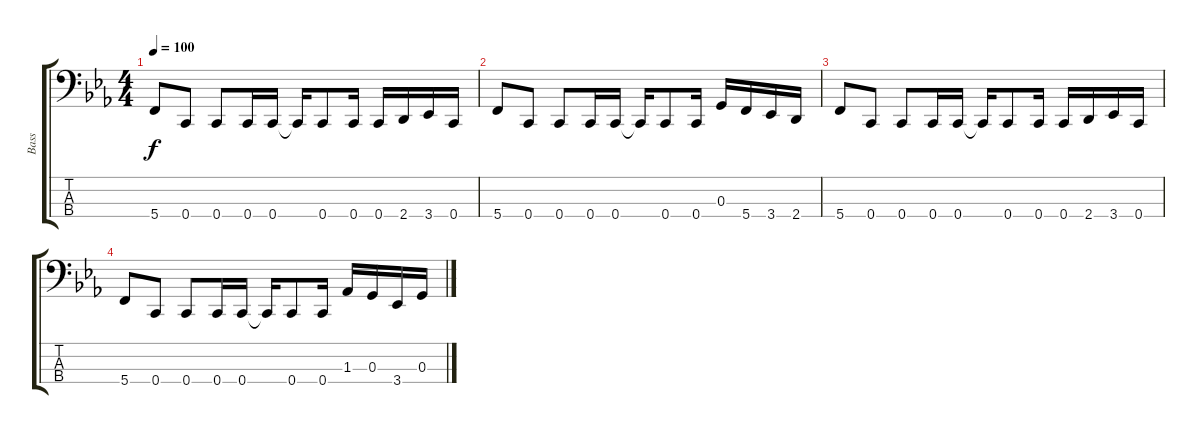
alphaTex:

\track ("Bass" "Bass") {instrument electricbasspick}
\staff {score tabs}
\tuning (F2 C2 G1 C1) {hide}
\ts (4 4)
\tempo 100
\clef f4
\ks eb
5.4.8{dy f} 0.4.8 0.4.8 0.4.16 0.4.16 0.4{t}.16 0.4.8 0.4.16 0.4.16 2.4.16 3.4.16 0.4.16 |
5.4.8 0.4.8 0.4.8 0.4.16 0.4.16 0.4{t}.16 0.4.8 0.4.16 0.3.16 5.4.16 3.4.16 2.4.16 |
5.4.8 0.4.8 0.4.8 0.4.16 0.4.16 0.4{t}.16 0.4.8 0.4.16 0.4.16 2.4.16 3.4.16 0.4.16 |
5.4.8 0.4.8 0.4.8 0.4.16 0.4.16 0.4{t}.16 0.4.8 0.4.16 1.3.16 0.3.16 3.4.16 0.3.16
